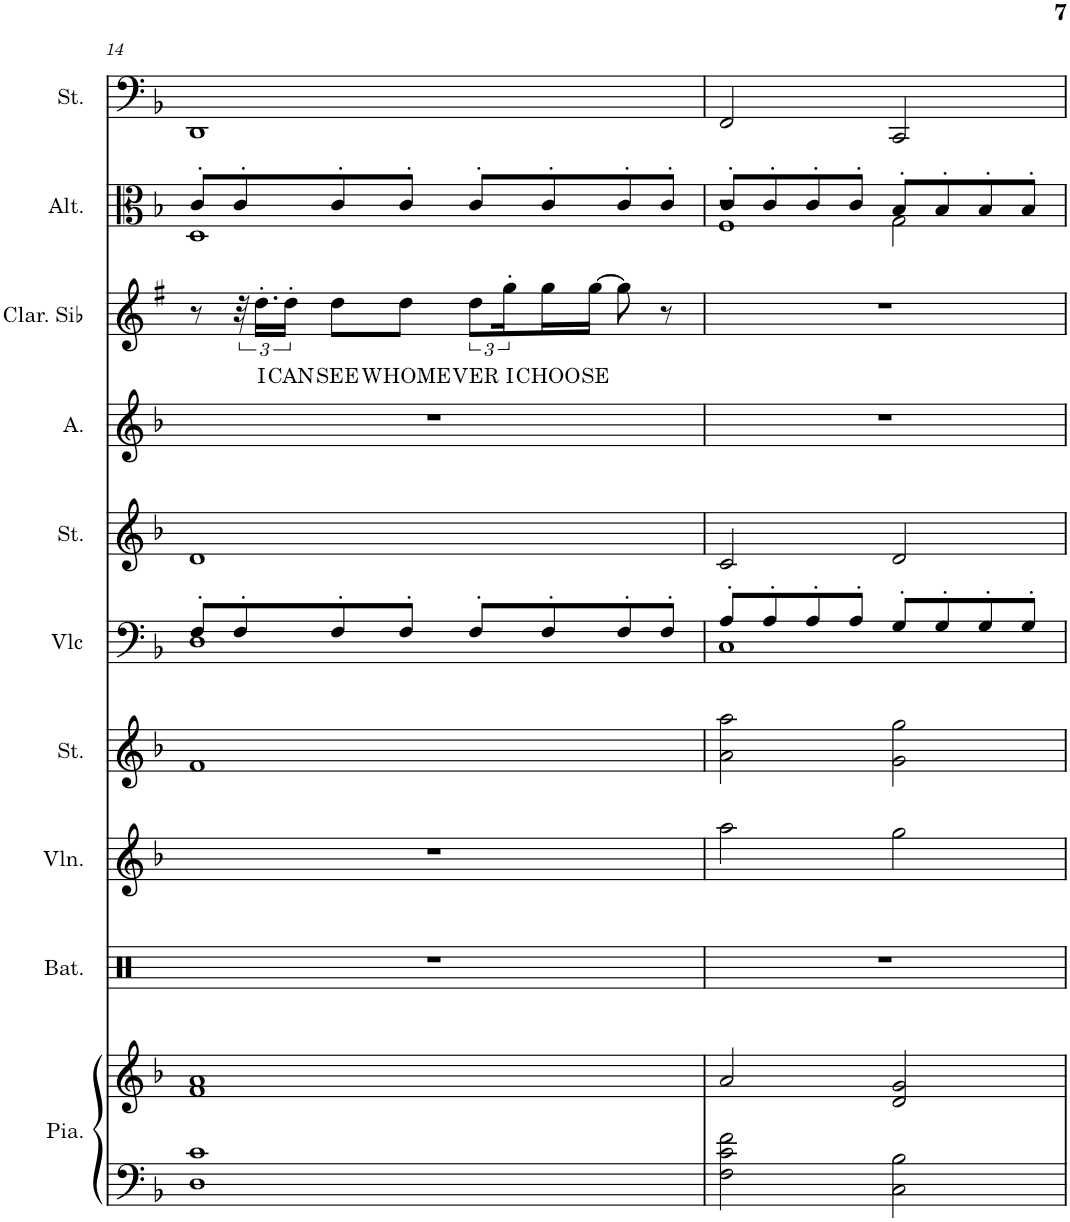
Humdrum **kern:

**kern	**kern	**kern	**kern	**kern	**kern	**kern	**kern	**kern	**text	**kern	**kern
*part10	*part10	*part9	*part8	*part7	*part6	*part5	*part4	*part3	*part3	*part2	*part1
*staff11	*staff10	*staff9	*staff8	*staff7	*staff6	*staff5	*staff4	*staff3	*staff3	*staff2	*staff1
*I"Piano	*	*I"Batterie	*I"Violon	*I"Cordes	*I"Violoncelle	*I"Cordes	*I"Alto	*I"Clarinette en Sib	*	*I"Altos	*I"Cordes
*I'Pia.	*	*I'Bat.	*I'Vln.	*	*I'Vlc	*	*I'A.	*I'Clar. Sib	*	*I'Alt.	*
!!LO:PB:g=z
*clefF4	*clefG2	*clefX	*clefG2	*clefG2	*clefF4	*clefF4	*clefG2	*clefG2	*	*clefC3	*clefF4
*	*	*	*	*	*	*	*	*Trd1c2	*	*	*
*k[b-]	*k[b-]	*k[]	*k[b-]	*k[b-]	*k[b-]	*k[b-]	*k[b-]	*k[f#]	*	*k[b-]	*k[b-]
*M4/4	*M4/4	*M4/4	*M4/4	*M4/4	*M4/4	*M4/4	*M4/4	*M4/4	*	*M4/4	*M4/4
=14	=14	=14	=14	=14	=14	=14	=14	=14	=14	=14	=14
*	*	*	*	*	*^	*	*	*	*	*^	*
1D 1c	1f 1a	1r	1r	1f	8F'/L	1D	1d	1r	8r	.	8c'/L	1D	1DD
.	.	.	.	.	8F'/	.	.	.	48r	.	8c'/	.	.
!	!	!	!	!	!	!	!	!	!	!LO:LY:b	!	!	!
.	.	.	.	.	.	.	.	.	24.dd'\LL	I	.	.	.
!	!	!	!	!	!	!	!	!	!	!LO:LY:b	!	!	!
.	.	.	.	.	.	.	.	.	24dd'\JJ	CAN	.	.	.
!	!	!	!	!	!	!	!	!	!	!LO:LY:b	!	!	!
.	.	.	.	.	8F'/	.	.	.	8dd\L	SEE	8c'/	.	.
!	!	!	!	!	!	!	!	!	!	!LO:LY:b	!	!	!
.	.	.	.	.	8F'/J	.	.	.	8dd\J	WHOME	8c'/J	.	.
!	!	!	!	!	!	!	!	!	!	!LO:LY:b	!	!	!
.	.	.	.	.	8F'/L	.	.	.	12dd\L	VER	8c'/L	.	.
!	!	!	!	!	!	!	!	!	!	!LO:LY:b	!	!	!
.	.	.	.	.	.	.	.	.	24gg'\L	I	.	.	.
!	!	!	!	!	!	!	!	!	!	!LO:LY:b	!	!	!
.	.	.	.	.	8F'/	.	.	.	16gg\	CHOO	8c'/	.	.
!	!	!	!	!	!	!	!	!	!	!LO:LY:b	!	!	!
.	.	.	.	.	.	.	.	.	[16gg\JJ	SE	.	.	.
.	.	.	.	.	8F'/	.	.	.	8gg\]	.	8c'/	.	.
.	.	.	.	.	8F'/J	.	.	.	8r	.	8c'/J	.	.
=15	=15	=15	=15	=15	=15	=15	=15	=15	=15	=15	=15	=15	=15
*	*	*	*	*	*	*	*	*	*	*	*	*^	*
2F\ 2c\ 2f\	2a/	1r	2aa\	2a\ 2aa\	8A'/L	1C	2c/	1r	1r	.	8c'/L	2r	1F	2FF/
.	.	.	.	.	8A'/	.	.	.	.	.	8c'/	.	.	.
.	.	.	.	.	8A'/	.	.	.	.	.	8c'/	.	.	.
.	.	.	.	.	8A'/J	.	.	.	.	.	8c'/J	.	.	.
2C\ 2B-\	2d/ 2g/	.	2gg\	2g\ 2gg\	8G'/L	.	2d/	.	.	.	8B-'/L	2G\	.	2CC/
.	.	.	.	.	8G'/	.	.	.	.	.	8B-'/	.	.	.
.	.	.	.	.	8G'/	.	.	.	.	.	8B-'/	.	.	.
.	.	.	.	.	8G'/J	.	.	.	.	.	8B-'/J	.	.	.
*	*	*	*	*	*v	*v	*	*	*	*	*v	*v	*v	*
=	=	=	=	=	=	=	=	=	=	=	=
*-	*-	*-	*-	*-	*-	*-	*-	*-	*-	*-	*-
